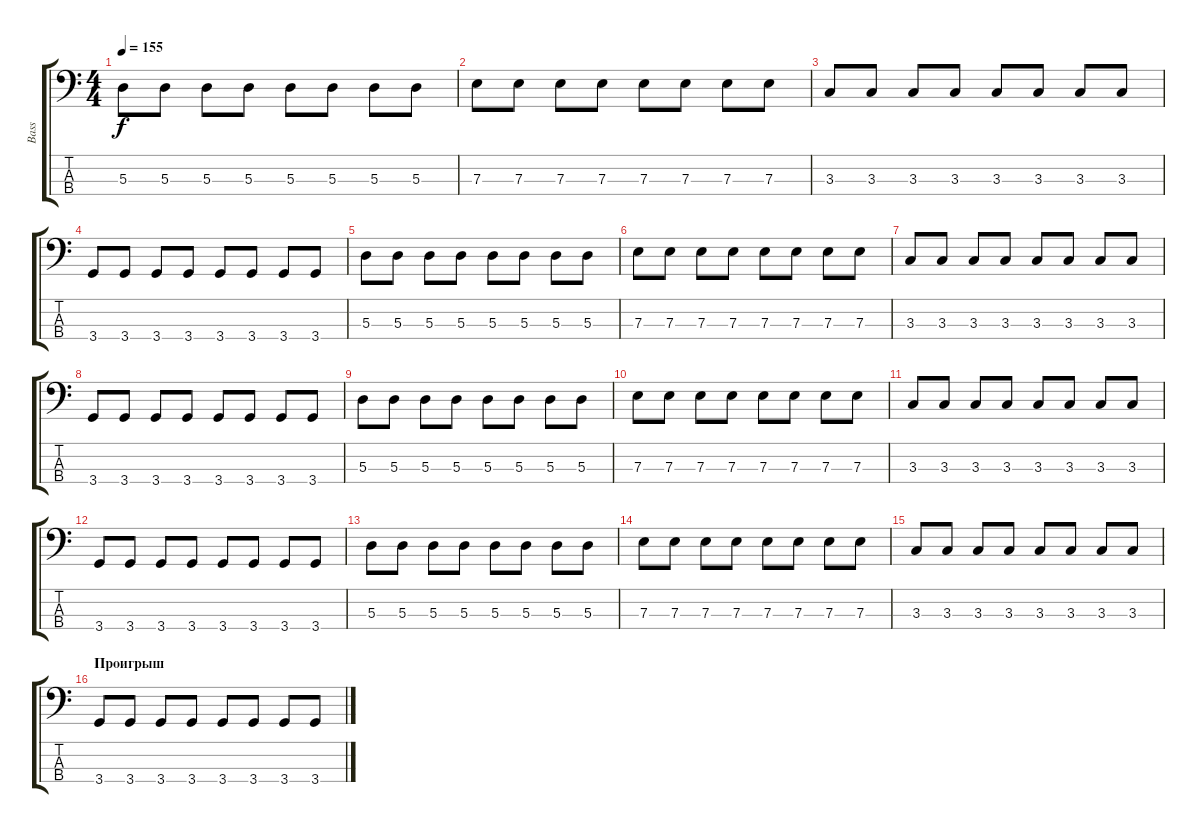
\track ("Bass" "Bass") {instrument acousticguitarsteel}
\staff {score tabs}
\tuning (G2 D2 A1 E1) {hide}
\ts (4 4)
\tempo 155
\clef f4
\ks c
5.3.8{dy f} 5.3.8 5.3.8 5.3.8 5.3.8 5.3.8 5.3.8 5.3.8 |
7.3.8 7.3.8 7.3.8 7.3.8 7.3.8 7.3.8 7.3.8 7.3.8 |
3.3.8 3.3.8 3.3.8 3.3.8 3.3.8 3.3.8 3.3.8 3.3.8 |
3.4.8 3.4.8 3.4.8 3.4.8 3.4.8 3.4.8 3.4.8 3.4.8 |
5.3.8 5.3.8 5.3.8 5.3.8 5.3.8 5.3.8 5.3.8 5.3.8 |
7.3.8 7.3.8 7.3.8 7.3.8 7.3.8 7.3.8 7.3.8 7.3.8 |
3.3.8 3.3.8 3.3.8 3.3.8 3.3.8 3.3.8 3.3.8 3.3.8 |
3.4.8 3.4.8 3.4.8 3.4.8 3.4.8 3.4.8 3.4.8 3.4.8 |
5.3.8 5.3.8 5.3.8 5.3.8 5.3.8 5.3.8 5.3.8 5.3.8 |
7.3.8 7.3.8 7.3.8 7.3.8 7.3.8 7.3.8 7.3.8 7.3.8 |
3.3.8 3.3.8 3.3.8 3.3.8 3.3.8 3.3.8 3.3.8 3.3.8 |
3.4.8 3.4.8 3.4.8 3.4.8 3.4.8 3.4.8 3.4.8 3.4.8 |
5.3.8 5.3.8 5.3.8 5.3.8 5.3.8 5.3.8 5.3.8 5.3.8 |
7.3.8 7.3.8 7.3.8 7.3.8 7.3.8 7.3.8 7.3.8 7.3.8 |
\section ("" "")
3.3.8 3.3.8 3.3.8 3.3.8 3.3.8 3.3.8 3.3.8 3.3.8 |
\section ("" "Проигрыш")
3.4.8 3.4.8 3.4.8 3.4.8 3.4.8 3.4.8 3.4.8 3.4.8
